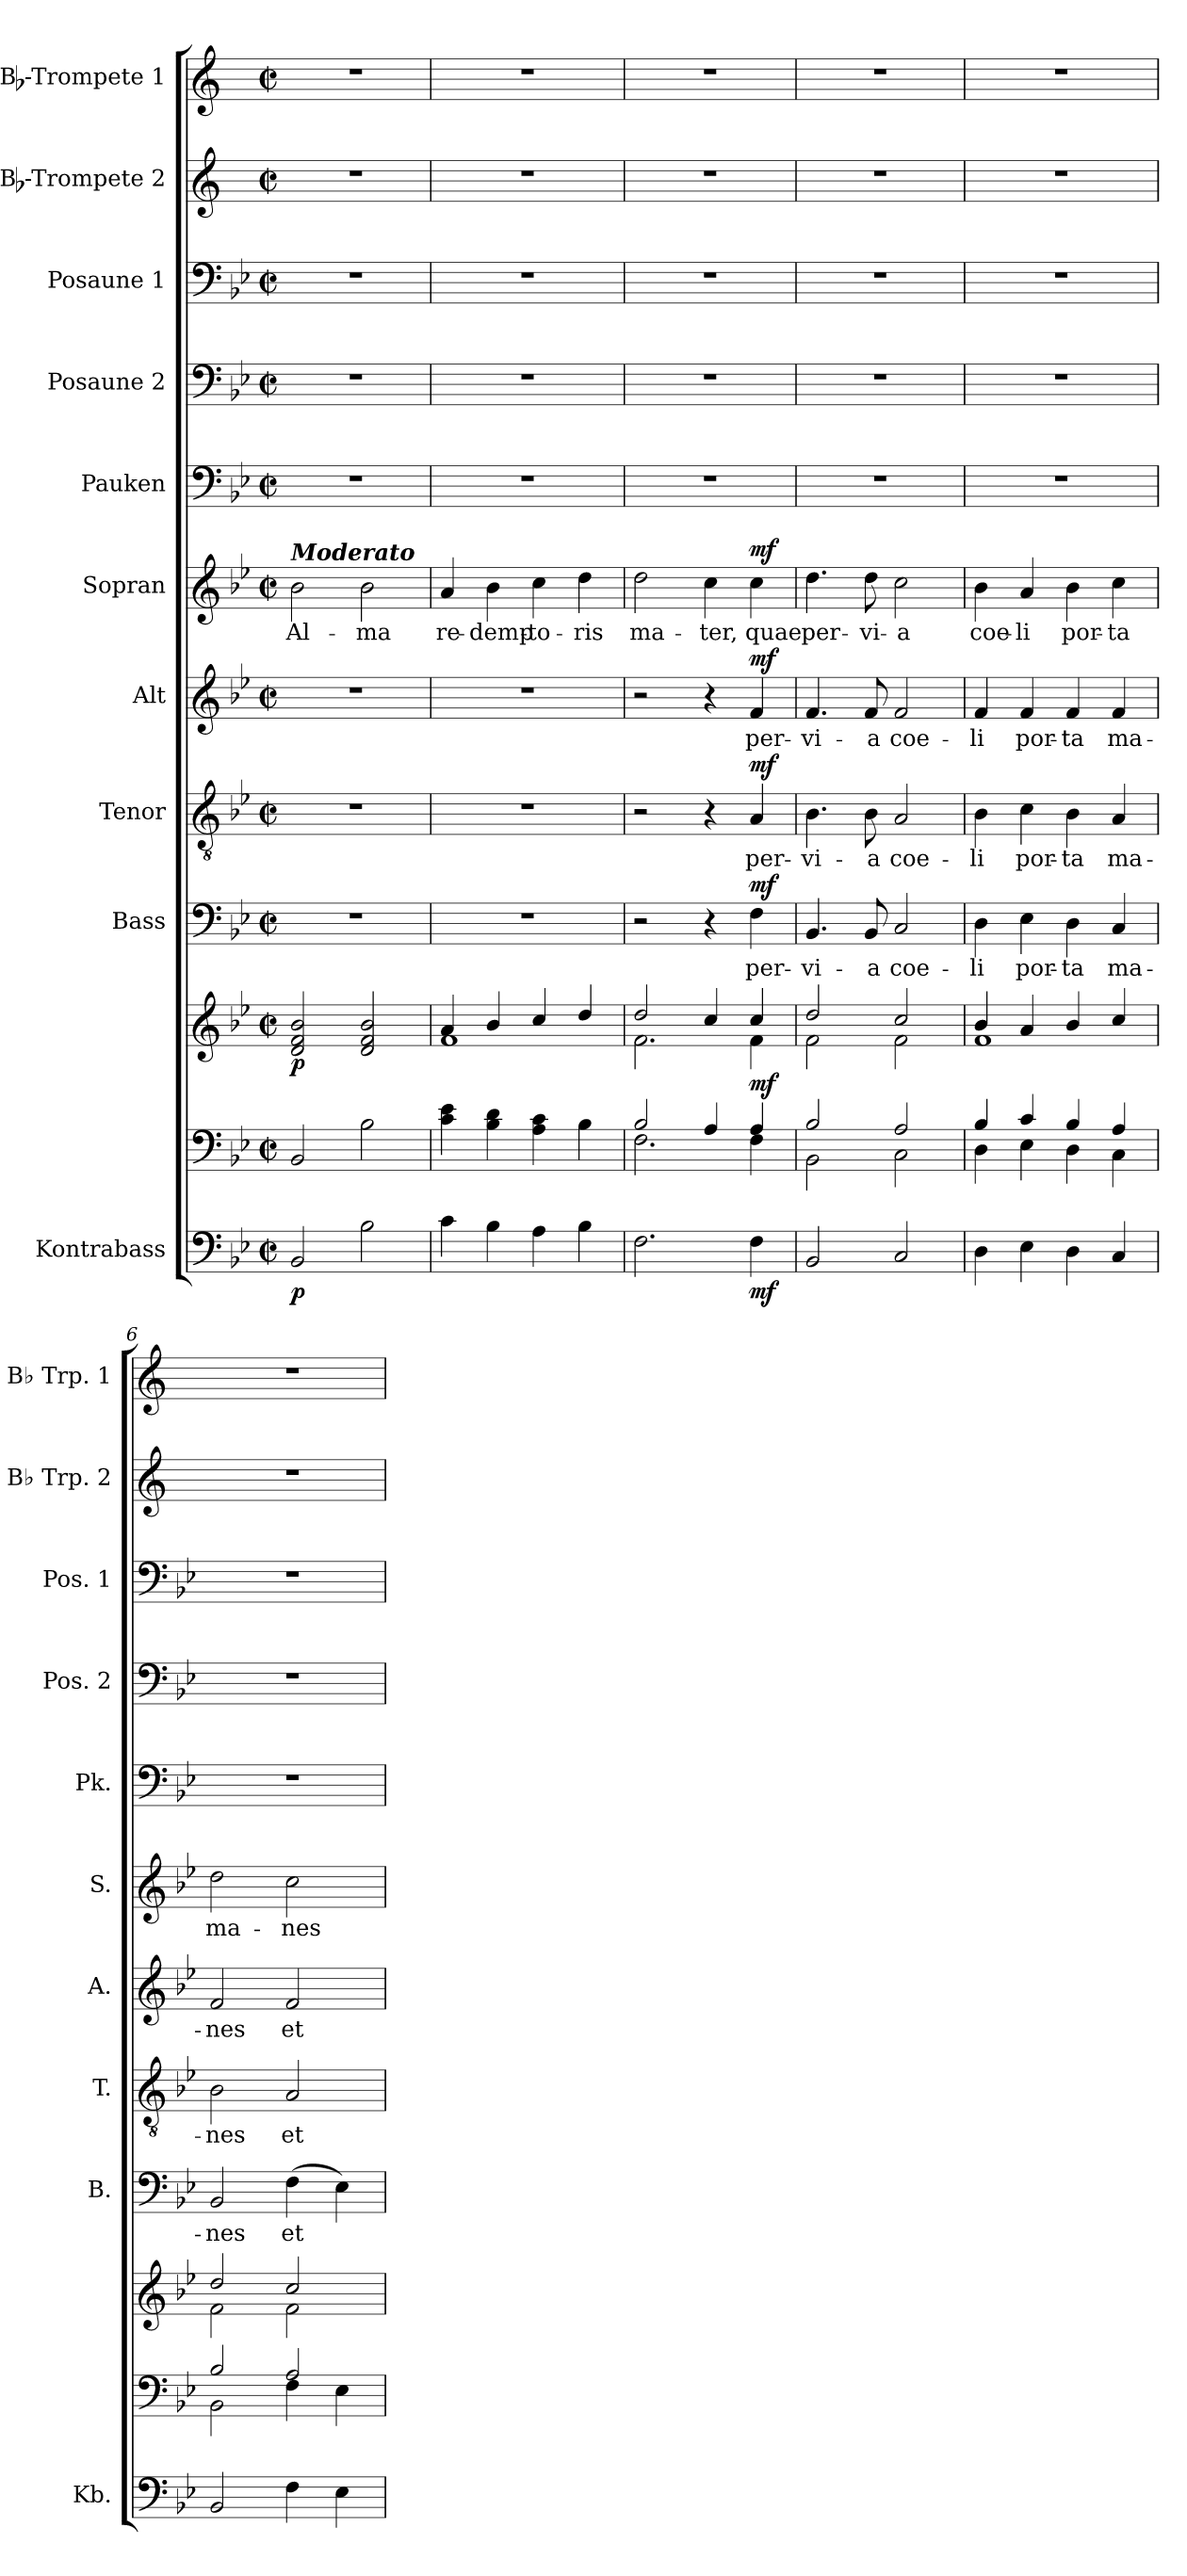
**kern	**dynam	**kern	**kern	**dynam	**kern	**text	**dynam	**kern	**text	**dynam	**kern	**text	**dynam	**kern	**text	**dynam	**kern	**kern	**kern	**kern	**kern
*part11	*part11	*part10	*part10	*part10	*part9	*part9	*part9	*part8	*part8	*part8	*part7	*part7	*part7	*part6	*part6	*part6	*part5	*part4	*part3	*part2	*part1
*staff12	*staff12	*staff11	*staff10	*staff10/11	*staff9	*staff9	*staff9	*staff8	*staff8	*staff8	*staff7	*staff7	*staff7	*staff6	*staff6	*staff6	*staff5	*staff4	*staff3	*staff2	*staff1
*I"Kontrabass	*	*	*	*	*I"Bass	*	*	*I"Tenor	*	*	*I"Alt	*	*	*I"Sopran	*	*	*I"Pauken	*I"Posaune 2	*I"Posaune 1	*I"Bb-Trompete 2	*I"Bb-Trompete 1
*I'Kb.	*	*	*	*	*I'B.	*	*	*I'T.	*	*	*I'A.	*	*	*I'S.	*	*	*I'Pk.	*I'Pos. 2	*I'Pos. 1	*I'Bb Trp. 2	*I'Bb Trp. 1
*clefF4	*	*clefF4	*clefG2	*	*clefF4	*	*	*clefGv2	*	*	*clefG2	*	*	*clefG2	*	*	*clefF4	*clefF4	*clefF4	*clefG2	*clefG2
*ITrd7c12	*	*	*	*	*	*	*	*	*	*	*	*	*	*	*	*	*	*	*	*ITrd1c2	*ITrd1c2
*k[b-e-]	*	*k[b-e-]	*k[b-e-]	*	*k[b-e-]	*	*	*k[b-e-]	*	*	*k[b-e-]	*	*	*k[b-e-]	*	*	*k[b-e-]	*k[b-e-]	*k[b-e-]	*k[b-e-]	*k[b-e-]
*B-:	*	*B-:	*B-:	*	*B-:	*	*	*B-:	*	*	*B-:	*	*	*B-:	*	*	*B-:	*B-:	*B-:	*B-:	*B-:
*M2/2	*	*M2/2	*M2/2	*	*M2/2	*	*	*M2/2	*	*	*M2/2	*	*	*M2/2	*	*	*M2/2	*M2/2	*M2/2	*M2/2	*M2/2
*met(c|)	*	*met(c|)	*met(c|)	*	*met(c|)	*	*	*met(c|)	*	*	*met(c|)	*	*	*met(c|)	*	*	*met(c|)	*met(c|)	*met(c|)	*met(c|)	*met(c|)
=1	=1	=1	=1	=1	=1	=1	=1	=1	=1	=1	=1	=1	=1	=1	=1	=1	=1	=1	=1	=1	=1
!	!	!	!	!	!	!	!	!	!	!	!	!	!	!LO:TX:a:Bi:t=Moderato	!	!	!	!	!	!	!
!	!LO:DY:b	!	!	!LO:DY:b	!	!	!	!	!	!	!	!	!	!	!LO:LY:b	!	!	!	!	!	!
2BBB-/	p	2BB-/	2d/ 2f/ 2b-/	p	1r	.	.	1r	.	.	1r	.	.	2b-\	Al-	.	1r	1r	1r	1r	1r
!	!	!	!	!	!	!	!	!	!	!	!	!	!	!	!LO:LY:b	!	!	!	!	!	!
2BB-\	.	2B-\	2d/ 2f/ 2b-/	.	.	.	.	.	.	.	.	.	.	2b-\	-ma	.	.	.	.	.	.
=2	=2	=2	=2	=2	=2	=2	=2	=2	=2	=2	=2	=2	=2	=2	=2	=2	=2	=2	=2	=2	=2
*	*	*	*^	*	*	*	*	*	*	*	*	*	*	*	*	*	*	*	*	*	*
!	!	!	!	!	!	!	!	!	!	!	!	!	!	!	!	!LO:LY:b	!	!	!	!	!	!
4C\	.	4c\ 4e-\	4a/	1f	.	1r	.	.	1r	.	.	1r	.	.	4a/	re-	.	1r	1r	1r	1r	1r
!	!	!	!	!	!	!	!	!	!	!	!	!	!	!	!	!LO:LY:b	!	!	!	!	!	!
4BB-\	.	4B-\ 4d\	4b-/	.	.	.	.	.	.	.	.	.	.	.	4b-\	-demp-	.	.	.	.	.	.
!	!	!	!	!	!	!	!	!	!	!	!	!	!	!	!	!LO:LY:b	!	!	!	!	!	!
4AA\	.	4A\ 4c\	4cc/	.	.	.	.	.	.	.	.	.	.	.	4cc\	-to-	.	.	.	.	.	.
!	!	!	!	!	!	!	!	!	!	!	!	!	!	!	!	!LO:LY:b	!	!	!	!	!	!
4BB-\	.	4B-\	4dd/	.	.	.	.	.	.	.	.	.	.	.	4dd\	-ris	.	.	.	.	.	.
=3	=3	=3	=3	=3	=3	=3	=3	=3	=3	=3	=3	=3	=3	=3	=3	=3	=3	=3	=3	=3	=3	=3
*	*	*^	*	*	*	*	*	*	*	*	*	*	*	*	*	*	*	*	*	*	*	*
!	!	!	!	!	!	!	!	!	!	!	!	!	!	!	!	!	!LO:LY:b	!	!	!	!	!	!
2.FF\	.	2B-/	2.F\	2dd/	2.f\	.	2r	.	.	2r	.	.	2r	.	.	2dd\	ma-	.	1r	1r	1r	1r	1r
!	!	!	!	!	!	!	!	!	!	!	!	!	!	!	!	!	!LO:LY:b	!	!	!	!	!	!
.	.	4A/	.	4cc/	.	.	4r	.	.	4r	.	.	4r	.	.	4cc\	-ter,	.	.	.	.	.	.
!	!LO:DY:b	!	!	!	!	!LO:DY:b	!	!LO:LY:b	!LO:DY:a	!	!LO:LY:b	!LO:DY:a	!	!LO:LY:b	!LO:DY:a	!	!LO:LY:b	!LO:DY:a	!	!	!	!	!
4FF\	mf	4A/	4F\	4cc/	4f\	mf	4F\	per-	mf	4A/	per-	mf	4f/	per-	mf	4cc\	quae	mf	.	.	.	.	.
=4	=4	=4	=4	=4	=4	=4	=4	=4	=4	=4	=4	=4	=4	=4	=4	=4	=4	=4	=4	=4	=4	=4	=4
!	!	!	!	!	!	!	!	!LO:LY:b	!	!	!LO:LY:b	!	!	!LO:LY:b	!	!	!LO:LY:b	!	!	!	!	!	!
2BBB-/	.	2B-/	2BB-\	2dd/	2f\	.	4.BB-/	-vi-	.	4.B-\	-vi-	.	4.f/	-vi-	.	4.dd\	per-	.	1r	1r	1r	1r	1r
!	!	!	!	!	!	!	!	!LO:LY:b	!	!	!LO:LY:b	!	!	!LO:LY:b	!	!	!LO:LY:b	!	!	!	!	!	!
.	.	.	.	.	.	.	8BB-/	-a	.	8B-\	-a	.	8f/	-a	.	8dd\	-vi-	.	.	.	.	.	.
!	!	!	!	!	!	!	!	!LO:LY:b	!	!	!LO:LY:b	!	!	!LO:LY:b	!	!	!LO:LY:b	!	!	!	!	!	!
2CC/	.	2A/	2C\	2cc/	2f\	.	2C/	coe-	.	2A/	coe-	.	2f/	coe-	.	2cc\	-a	.	.	.	.	.	.
=5	=5	=5	=5	=5	=5	=5	=5	=5	=5	=5	=5	=5	=5	=5	=5	=5	=5	=5	=5	=5	=5	=5	=5
!	!	!	!	!	!	!	!	!LO:LY:b	!	!	!LO:LY:b	!	!	!LO:LY:b	!	!	!LO:LY:b	!	!	!	!	!	!
4DD\	.	4B-/	4D\	4b-/	1f	.	4D\	-li	.	4B-\	-li	.	4f/	-li	.	4b-\	coe-	.	1r	1r	1r	1r	1r
!	!	!	!	!	!	!	!	!LO:LY:b	!	!	!LO:LY:b	!	!	!LO:LY:b	!	!	!LO:LY:b	!	!	!	!	!	!
4EE-\	.	4c/	4E-\	4a/	.	.	4E-\	por-	.	4c\	por-	.	4f/	por-	.	4a/	-li	.	.	.	.	.	.
!	!	!	!	!	!	!	!	!LO:LY:b	!	!	!LO:LY:b	!	!	!LO:LY:b	!	!	!LO:LY:b	!	!	!	!	!	!
4DD\	.	4B-/	4D\	4b-/	.	.	4D\	-ta	.	4B-\	-ta	.	4f/	-ta	.	4b-\	por-	.	.	.	.	.	.
!	!	!	!	!	!	!	!	!LO:LY:b	!	!	!LO:LY:b	!	!	!LO:LY:b	!	!	!LO:LY:b	!	!	!	!	!	!
4CC/	.	4A/	4C\	4cc/	.	.	4C/	ma-	.	4A/	ma-	.	4f/	ma-	.	4cc\	-ta	.	.	.	.	.	.
=6	=6	=6	=6	=6	=6	=6	=6	=6	=6	=6	=6	=6	=6	=6	=6	=6	=6	=6	=6	=6	=6	=6	=6
!	!	!	!	!	!	!	!	!LO:LY:b	!	!	!LO:LY:b	!	!	!LO:LY:b	!	!	!LO:LY:b	!	!	!	!	!	!
2BBB-/	.	2B-/	2BB-\	2dd/	2f\	.	2BB-/	-nes	.	2B-\	-nes	.	2f/	-nes	.	2dd\	ma-	.	1r	1r	1r	1r	1r
!	!	!	!	!	!	!	!	!LO:LY:b	!	!	!LO:LY:b	!	!	!LO:LY:b	!	!	!LO:LY:b	!	!	!	!	!	!
4FF\	.	2A/	4F\	2cc/	2f\	.	(>4F\	et	.	2A/	et	.	2f/	et	.	2cc\	-nes	.	.	.	.	.	.
4EE-\	.	.	4E-\	.	.	.	4E-\)	.	.	.	.	.	.	.	.	.	.	.	.	.	.	.	.
*	*	*v	*v	*	*	*	*	*	*	*	*	*	*	*	*	*	*	*	*	*	*	*	*
*	*	*	*v	*v	*	*	*	*	*	*	*	*	*	*	*	*	*	*	*	*	*	*
=	=	=	=	=	=	=	=	=	=	=	=	=	=	=	=	=	=	=	=	=	=
*-	*-	*-	*-	*-	*-	*-	*-	*-	*-	*-	*-	*-	*-	*-	*-	*-	*-	*-	*-	*-	*-
